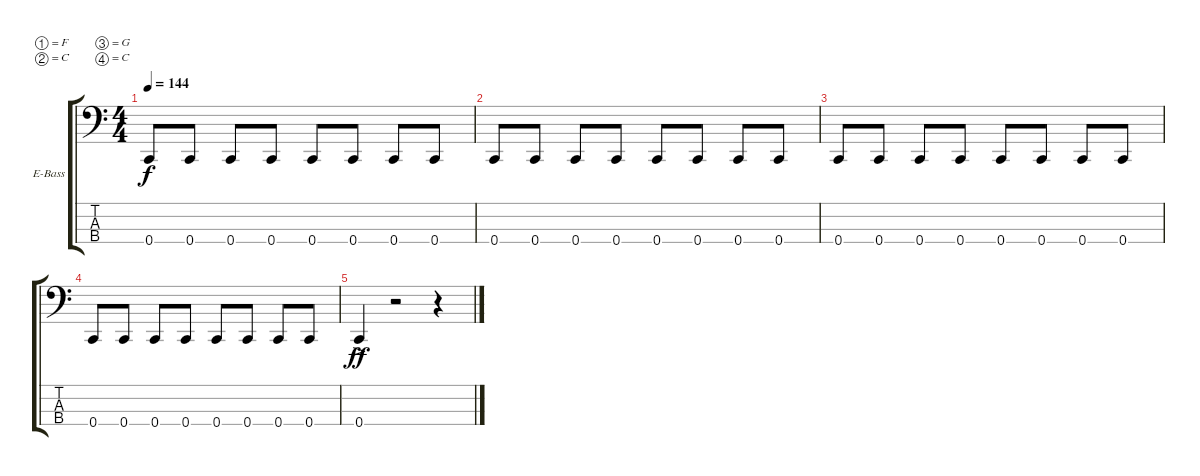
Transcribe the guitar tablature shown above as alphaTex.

\bracketExtendMode groupsimilarinstruments
\firstSystemTrackNameOrientation horizontal
\otherSystemsTrackNameOrientation horizontal
\track ("Olli" "E-Bass") {instrument electricbassfinger}
\staff {score tabs}
\tuning (F2 C2 G1 C1)
\ts (4 4)
\tempo 144
\clef f4
\ks c
0.4.8{dy f} 0.4.8 0.4.8 0.4.8 0.4.8 0.4.8 0.4.8 0.4.8 |
0.4.8 0.4.8 0.4.8 0.4.8 0.4.8 0.4.8 0.4.8 0.4.8 |
0.4.8 0.4.8 0.4.8 0.4.8 0.4.8 0.4.8 0.4.8 0.4.8 |
0.4.8 0.4.8 0.4.8 0.4.8 0.4.8 0.4.8 0.4.8 0.4.8 |
0.4{ac}.4{dy ff} r.2 r.4
